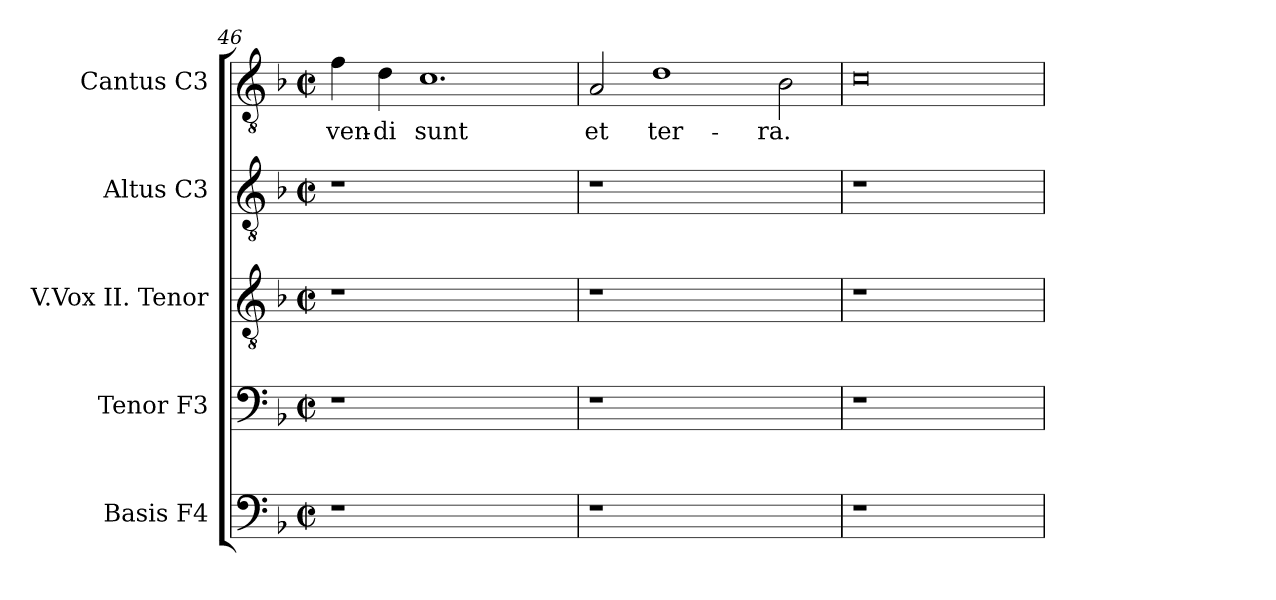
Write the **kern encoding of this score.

**kern	**kern	**kern	**kern	**kern	**text
*part5	*part4	*part3	*part2	*part1	*part1
*staff5	*staff4	*staff3	*staff2	*staff1	*staff1
*I"Basis  F4	*I"Tenor  F3	*I"V.Vox  II. Tenor	*I"Altus  C3	*I"Cantus  C3	*
*I'B	*I'T	*	*I'A	*I'C	*
*clefF4	*clefF4	*clefGv2	*clefGv2	*clefGv2	*
*k[b-]	*k[b-]	*k[b-]	*k[b-]	*k[b-]	*
*F:	*F:	*F:	*F:	*F:	*
*M2/2	*M2/2	*M2/2	*M2/2	*M2/2	*
*met(c|)	*met(c|)	*met(c|)	*met(c|)	*met(c|)	*
=46	=46	=46	=46	=46	=46
!	!	!	!	!	!LO:LY:b:cj
1r	1r	1r	1r	4f\	-ven-
!	!	!	!	!	!LO:LY:b:cj
.	.	.	.	4d\	-di
!	!	!	!	!	!LO:LY:b:cj
.	.	.	.	1.c	sunt
1ryy	1ryy	1ryy	1ryy	.	.
=47	=47	=47	=47	=47	=47
!	!	!	!	!	!LO:LY:b:cj
1r	1r	1r	1r	2A/	et
!	!	!	!	!	!LO:LY:b:cj
.	.	.	.	1d	ter-
1ryy	1ryy	1ryy	1ryy	.	.
!	!	!	!	!	!LO:LY:b:cj
.	.	.	.	2B-\	-ra.
=48	=48	=48	=48	=48	=48
!	!	!	!	!	!LO:LY:b:cj
1r	1r	1r	1r	0c	.
1ryy	1ryy	1ryy	1ryy	.	.
=	=	=	=	=!	=!
*-	*-	*-	*-	*-	*-
